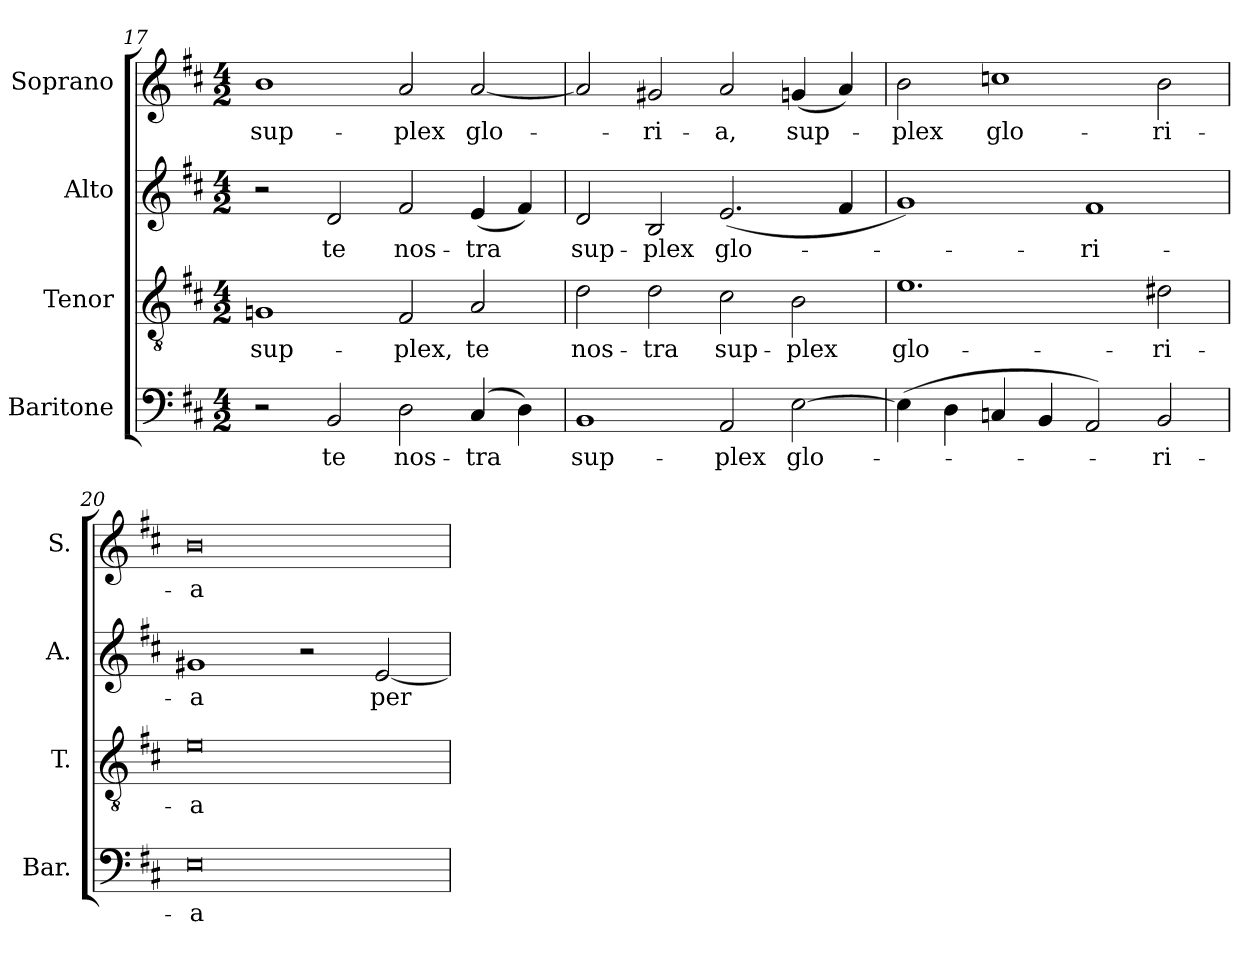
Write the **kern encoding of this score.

**kern	**text	**kern	**text	**kern	**text	**kern	**text
*part4	*part4	*part3	*part3	*part2	*part2	*part1	*part1
*staff4	*staff4	*staff3	*staff3	*staff2	*staff2	*staff1	*staff1
*I"Baritone	*	*I"Tenor	*	*I"Alto	*	*I"Soprano	*
*I'Bar.	*	*I'T.	*	*I'A.	*	*I'S.	*
!!LO:LB:g=z
*clefF4	*	*clefGv2	*	*clefG2	*	*clefG2	*
*	*	*ITrd7c12	*	*	*	*	*
*k[f#c#]	*	*k[f#c#]	*	*k[f#c#]	*	*k[f#c#]	*
*D:	*	*D:	*	*D:	*	*D:	*
*M4/2	*	*M4/2	*	*M4/2	*	*M4/2	*
=17	=17	=17	=17	=17	=17	=17	=17
!	!	!	!LO:LY:b:color=#000000	!	!	!	!
!	!	!	!	!	!	!	!LO:LY:b:color=#000000
2r	.	1GGni	sup-	2r	.	1bi	sup-
!	!LO:LY:b:color=#000000	!	!	!	!	!	!
!	!	!	!	!	!LO:LY:b:color=#000000	!	!
2BBi/	te	.	.	2di/	te	.	.
!	!LO:LY:b:color=#000000	!	!	!	!	!	!
!	!	!	!LO:LY:b:color=#000000	!	!	!	!
!	!	!	!	!	!LO:LY:b:color=#000000	!	!
!	!	!	!	!	!	!	!LO:LY:b:color=#000000
2Di\	nos-	2FF#i/	-plex,	2f#i/	nos-	2ai/	-plex
!	!LO:LY:b:color=#000000	!	!	!	!	!	!
!	!	!	!LO:LY:b:color=#000000	!	!	!	!
!	!	!	!	!	!LO:LY:b:color=#000000	!	!
!	!	!	!	!	!	!	!LO:LY:b:color=#000000
(4C#i/	-tra	2AAi/	te	(4ei/	-tra	[2ai/	glo-
4Di\)	.	.	.	4f#i/)	.	.	.
=18	=18	=18	=18	=18	=18	=18	=18
!	!LO:LY:b:color=#000000	!	!	!	!	!	!
!	!	!	!LO:LY:b:color=#000000	!	!	!	!
!	!	!	!	!	!LO:LY:b:color=#000000	!	!
1BBi	sup-	2Di\	nos-	2di/	sup-	2ai/]	.
!	!	!	!LO:LY:b:color=#000000	!	!	!	!
!	!	!	!	!	!LO:LY:b:color=#000000	!	!
!	!	!	!	!	!	!	!LO:LY:b:color=#000000
.	.	2Di\	-tra	2Bi/	-plex	2g#Xi/	-ri-
!	!LO:LY:b:color=#000000	!	!	!	!	!	!
!	!	!	!LO:LY:b:color=#000000	!	!	!	!
!	!	!	!	!	!LO:LY:b:color=#000000	!	!
!	!	!	!	!	!	!	!LO:LY:b:color=#000000
2AAi/	-plex	2C#i\	sup-	(2.ei/	glo-	2ai/	-a,
!	!LO:LY:b:color=#000000	!	!	!	!	!	!
!	!	!	!LO:LY:b:color=#000000	!	!	!	!
!	!	!	!	!	!	!	!LO:LY:b:color=#000000
[2Ei\	glo-	2BBi\	-plex	.	.	(4gni/	sup-
.	.	.	.	4f#i/	.	4ai/)	.
=19	=19	=19	=19	=19	=19	=19	=19
!	!	!	!LO:LY:b:color=#000000	!	!	!	!
!	!	!	!	!	!	!	!LO:LY:b:color=#000000
(4Ei\]	.	1.Ei	glo-	1gi)	.	2bi\	-plex
4Di\	.	.	.	.	.	.	.
!	!	!	!	!	!	!	!LO:LY:b:color=#000000
4Cni/	.	.	.	.	.	1ccni	glo-
4BBi/	.	.	.	.	.	.	.
!	!	!	!	!	!LO:LY:b:color=#000000	!	!
2AAi/)	.	.	.	1f#i	-ri-	.	.
!	!LO:LY:b:color=#000000	!	!	!	!	!	!
!	!	!	!LO:LY:b:color=#000000	!	!	!	!
!	!	!	!	!	!	!	!LO:LY:b:color=#000000
2BBi/	-ri-	2D#Xi\	-ri-	.	.	2bi\	-ri-
=20	=20	=20	=20	=20	=20	=20	=20
!	!LO:LY:b:color=#000000	!	!	!	!	!	!
!	!	!	!LO:LY:b:color=#000000	!	!	!	!
!	!	!	!	!	!LO:LY:b:color=#000000	!	!
!	!	!	!	!	!	!	!LO:LY:b:color=#000000
0Ei	-a	0Ei	-a	1g#Xi	-a	0bi	-a
.	.	.	.	2r	.	.	.
!	!	!	!	!	!LO:LY:b:color=#000000	!	!
.	.	.	.	[2ei/	per	.	.
=	=	=	=	=	=	=	=
*-	*-	*-	*-	*-	*-	*-	*-
